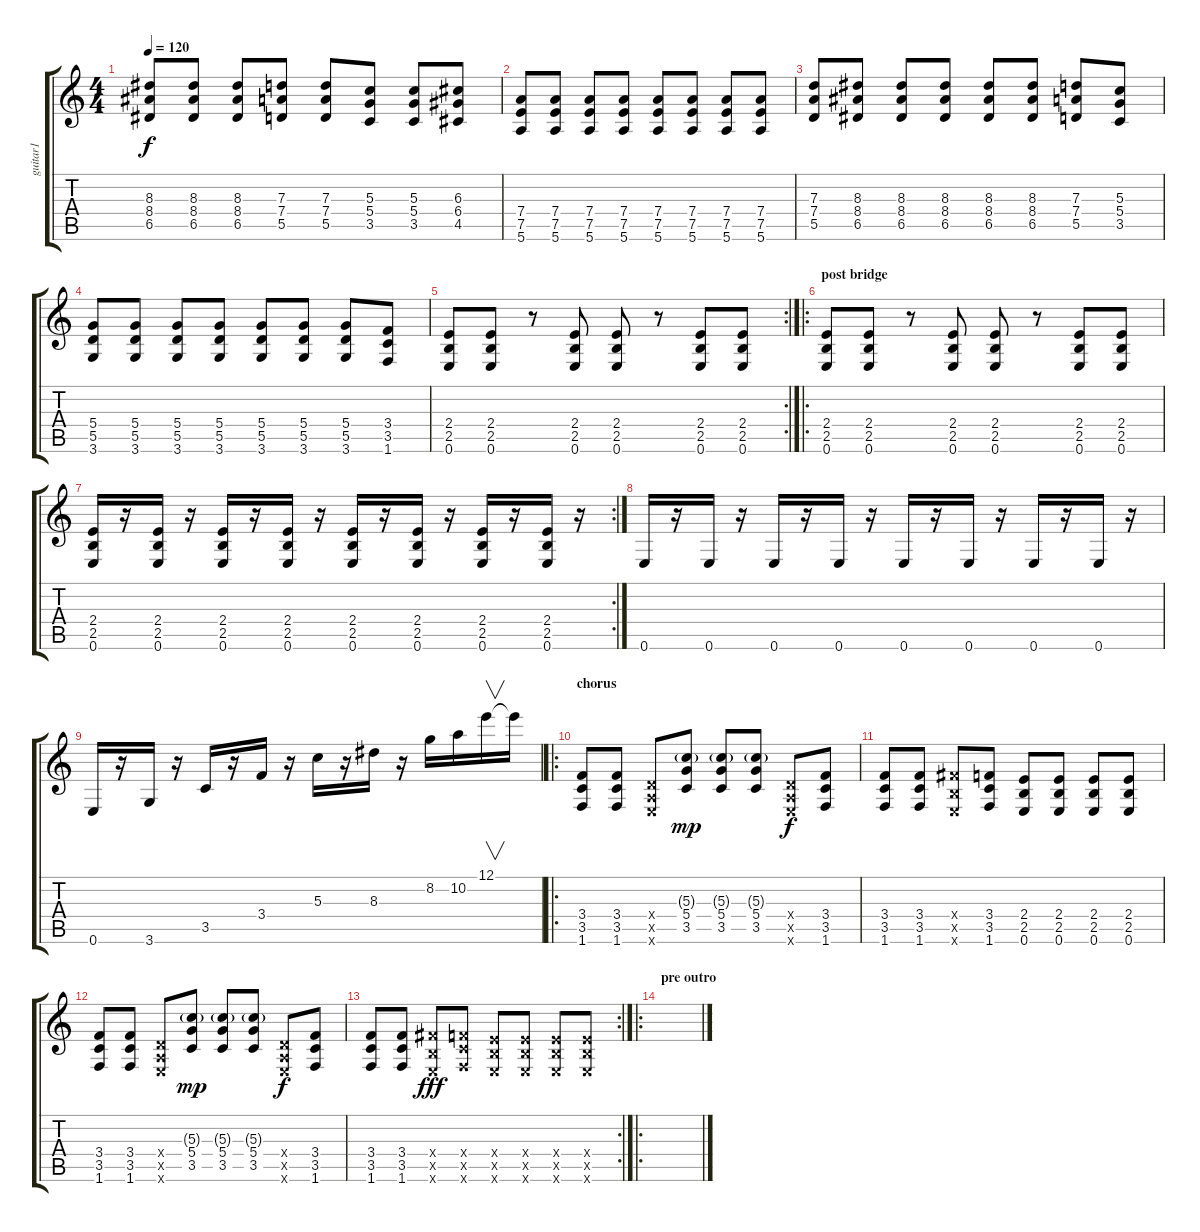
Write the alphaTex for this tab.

\track ("guitar1" "guitar1") {instrument distortionguitar}
\staff {score tabs}
\tuning (E4 B3 G3 D3 A2 E2) {hide}
\ts (4 4)
\tempo 120
\clef g2
\ks c
(8.3 8.4 6.5).8{dy f} (8.3 8.4 6.5).8 (8.3 8.4 6.5).8 (7.3 7.4 5.5).8 (7.3 7.4 5.5).8 (5.3 5.4 3.5).8 (5.3 5.4 3.5).8 (6.3 6.4 4.5).8 |
(7.4 7.5 5.6).8 (7.4 7.5 5.6).8 (7.4 7.5 5.6).8 (7.4 7.5 5.6).8 (7.4 7.5 5.6).8 (7.4 7.5 5.6).8 (7.4 7.5 5.6).8 (7.4 7.5 5.6).8 |
(7.3 7.4 5.5).8 (8.3 8.4 6.5).8 (8.3 8.4 6.5).8 (8.3 8.4 6.5).8 (8.3 8.4 6.5).8 (8.3 8.4 6.5).8 (7.3 7.4 5.5).8 (5.3 5.4 3.5).8 |
(5.4 5.5 3.6).8 (5.4 5.5 3.6).8 (5.4 5.5 3.6).8 (5.4 5.5 3.6).8 (5.4 5.5 3.6).8 (5.4 5.5 3.6).8 (5.4 5.5 3.6).8 (3.4 3.5 1.6).8 |
\rc 2
(2.4 2.5 0.6).8 (2.4 2.5 0.6).8 r.8 (2.4 2.5 0.6).8 (2.4 2.5 0.6).8 r.8 (2.4 2.5 0.6).8 (2.4 2.5 0.6).8 |
\ro
\section ("" "post bridge")
(2.4 2.5 0.6).8 (2.4 2.5 0.6).8 r.8 (2.4 2.5 0.6).8 (2.4 2.5 0.6).8 r.8 (2.4 2.5 0.6).8 (2.4 2.5 0.6).8 |
\rc 2
(2.4 2.5 0.6).16 r.16 (2.4 2.5 0.6).16 r.16 (2.4 2.5 0.6).16 r.16 (2.4 2.5 0.6).16 r.16 (2.4 2.5 0.6).16 r.16 (2.4 2.5 0.6).16 r.16 (2.4 2.5 0.6).16 r.16 (2.4 2.5 0.6).16 r.16 |
0.6.16 r.16 0.6.16 r.16 0.6.16 r.16 0.6.16 r.16 0.6.16 r.16 0.6.16 r.16 0.6.16 r.16 0.6.16 r.16 |
0.6.16 r.16 3.6.16 r.16 3.5.16 r.16 3.4.16 r.16 5.3.16 r.16 8.3.16 r.16 8.2.16 10.2.16 12.1.16{v} 12.1{t}.16 |
\ro
\section ("" "chorus")
(3.4 3.5 1.6).8{volume 13 balance 8 instrument distortionguitar} (3.4 3.5 1.6).8 (0.4{x} 0.5{x} 0.6{x}).8 (5.3{g} 5.4 3.5).8{dy mp} (5.3{g} 5.4 3.5).8 (5.3{g} 5.4 3.5).8 (0.4{x} 0.5{x} 0.6{x}).8{dy f} (3.4 3.5 1.6).8 |
(3.4 3.5 1.6).8 (3.4 3.5 1.6).8 (4.4{x} 2.5{x} 0.6{x}).8 (3.4 3.5 1.6).8 (2.4 2.5 0.6).8 (2.4 2.5 0.6).8 (2.4 2.5 0.6).8 (2.4 2.5 0.6).8 |
(3.4 3.5 1.6).8 (3.4 3.5 1.6).8 (0.4{x} 0.5{x} 0.6{x}).8 (5.3{g} 5.4 3.5).8{dy mp} (5.3{g} 5.4 3.5).8 (5.3{g} 5.4 3.5).8 (0.4{x} 0.5{x} 0.6{x}).8{dy f} (3.4 3.5 1.6).8 |
\rc 2
(3.4 3.5 1.6).8 (3.4 3.5 1.6).8 (4.4{x} 2.5{x} 0.6{x}).8{dy fff} (3.4{x} 3.5{x} 1.6{x}).8 (2.4{x} 2.5{x} 0.6{x}).8 (2.4{x} 2.5{x} 0.6{x}).8 (2.4{x} 2.5{x} 0.6{x}).8 (2.4{x} 2.5{x} 0.6{x}).8 |
\ro
\section ("" "pre outro")
